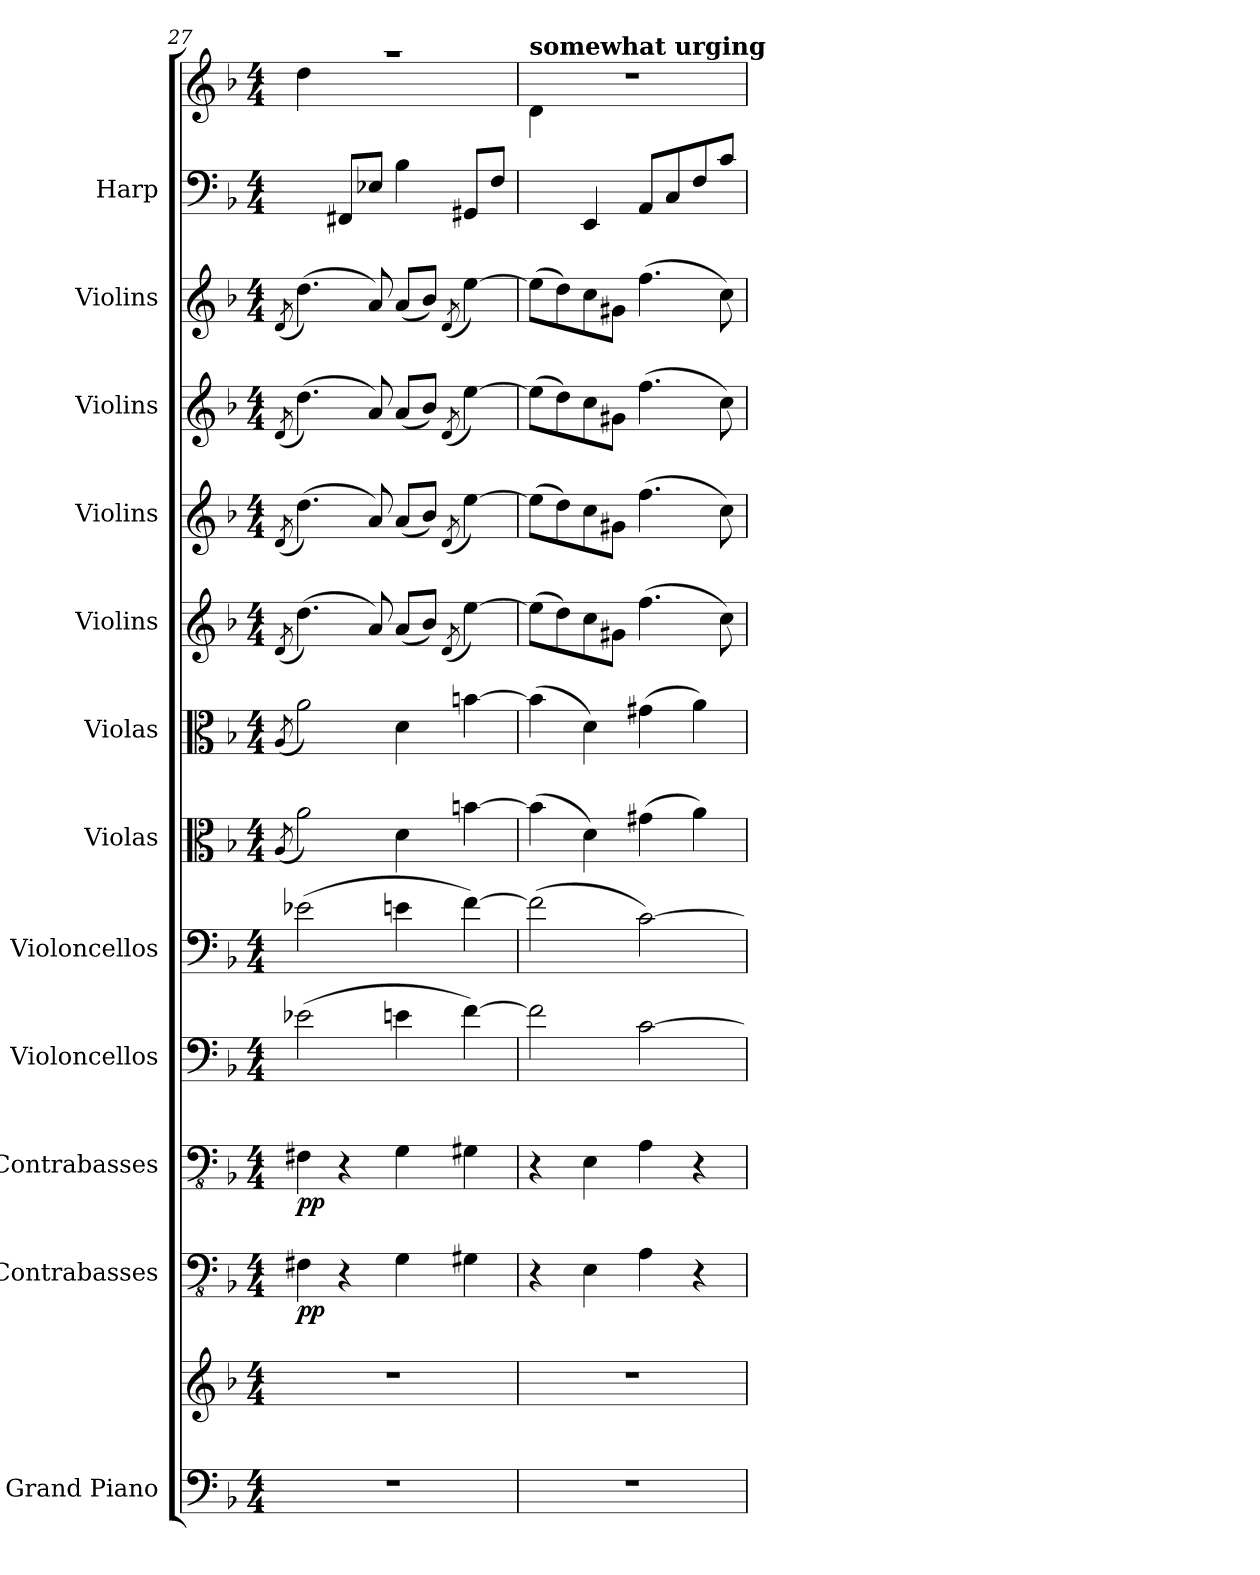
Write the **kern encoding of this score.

**kern	**kern	**kern	**dynam	**kern	**dynam	**kern	**kern	**kern	**kern	**kern	**kern	**kern	**kern	**kern	**kern
*part12	*part12	*part11	*part11	*part10	*part10	*part9	*part8	*part7	*part6	*part5	*part4	*part3	*part2	*part1	*part1
*staff14	*staff13	*staff12	*staff12	*staff11	*staff11	*staff10	*staff9	*staff8	*staff7	*staff6	*staff5	*staff4	*staff3	*staff2	*staff1
*I"Grand Piano	*	*I"Contrabasses	*	*I"Contrabasses	*	*I"Violoncellos	*I"Violoncellos	*I"Violas	*I"Violas	*I"Violins	*I"Violins	*I"Violins	*I"Violins	*I"Harp	*
*I'Pno.	*	*I'Cbs.	*	*I'Cbs.	*	*I'Vcs.	*I'Vcs.	*I'Vlas.	*I'Vlas.	*I'Vlns.	*I'Vlns.	*I'Vlns.	*I'Vlns.	*I'Hrp.	*
*clefF4	*clefG2	*clefFv4	*	*clefFv4	*	*clefF4	*clefF4	*clefC3	*clefC3	*clefG2	*clefG2	*clefG2	*clefG2	*clefF4	*clefG2
*k[b-]	*k[b-]	*k[b-]	*	*k[b-]	*	*k[b-]	*k[b-]	*k[b-]	*k[b-]	*k[b-]	*k[b-]	*k[b-]	*k[b-]	*k[b-]	*k[b-]
*M4/4	*M4/4	*M4/4	*	*M4/4	*	*M4/4	*M4/4	*M4/4	*M4/4	*M4/4	*M4/4	*M4/4	*M4/4	*M4/4	*M4/4
=27	=27	=27	=27	=27	=27	=27	=27	=27	=27	=27	=27	=27	=27	=27	=27
.	.	.	.	.	.	.	.	(>8qA/	(>8qA/	(>8qd/	(>8qd/	(>8qd/	(>8qd/	.	.
*	*	*	*	*	*	*	*	*	*	*	*	*	*	*	*^
!	!	!	!LO:DY:b	!	!LO:DY:b	!	!	!	!	!	!	!	!	!	!	!
1r	1r	4FF#X\	pp	4FF#X\	pp	(2e-X\	(2e-X\	2a\)	2a\)	(4.dd\)	(4.dd\)	(4.dd\)	(4.dd\)	4ryy	1r	4dd\
.	.	4r	.	4r	.	.	.	.	.	.	.	.	.	8FF#X/L	.	2.ryy
.	.	.	.	.	.	.	.	.	.	8a/)	8a/)	8a/)	8a/)	8E-X/J	.	.
.	.	4GG\	.	4GG\	.	4en\	4en\	4d\	4d\	(8a/L	(8a/L	(8a/L	(8a/L	4B-\	.	.
.	.	.	.	.	.	.	.	.	.	8b-/J)	8b-/J)	8b-/J)	8b-/J)	.	.	.
.	.	.	.	.	.	.	.	.	.	(>8qd/	(>8qd/	(>8qd/	(>8qd/	.	.	.
.	.	4GG#X\	.	4GG#X\	.	[4f\)	[4f\)	[4bn\	[4bn\	[4ee\)	[4ee\)	[4ee\)	[4ee\)	8GG#X/L	.	.
.	.	.	.	.	.	.	.	.	.	.	.	.	.	8F/J	.	.
!!LO:PB:g=z	!!
=28	=28	=28	=28	=28	=28	=28	=28	=28	=28	=28	=28	=28	=28	=28	=28	=28
!	!	!	!	!	!	!	!	!	!	!	!	!	!	!	!LO:TX:a:B:t=somewhat urging	!
1r	1r	4r	.	4r	.	2f\]	(2f\]	(4b\]	(4b\]	(8ee\L]	(8ee\L]	(8ee\L]	(8ee\L]	4ryy	1r	4d\
.	.	.	.	.	.	.	.	.	.	8dd\)	8dd\)	8dd\)	8dd\)	.	.	.
.	.	4EE\	.	4EE\	.	.	.	4d\)	4d\)	8cc\	8cc\	8cc\	8cc\	4EE/	.	2.ryy
.	.	.	.	.	.	.	.	.	.	8g#X\J	8g#X\J	8g#X\J	8g#X\J	.	.	.
.	.	4AA\	.	4AA\	.	[2c\	[2c\)	(4g#X\	(4g#X\	(4.ff\	(4.ff\	(4.ff\	(4.ff\	8AA/L	.	.
.	.	.	.	.	.	.	.	.	.	.	.	.	.	8C/	.	.
.	.	4r	.	4r	.	.	.	4a\)	4a\)	.	.	.	.	8F/	.	.
.	.	.	.	.	.	.	.	.	.	8cc\)	8cc\)	8cc\)	8cc\)	8c/J	.	.
*	*	*	*	*	*	*	*	*	*	*	*	*	*	*	*v	*v
=	=	=	=	=	=	=	=	=	=	=	=	=	=	=	=
*-	*-	*-	*-	*-	*-	*-	*-	*-	*-	*-	*-	*-	*-	*-	*-
